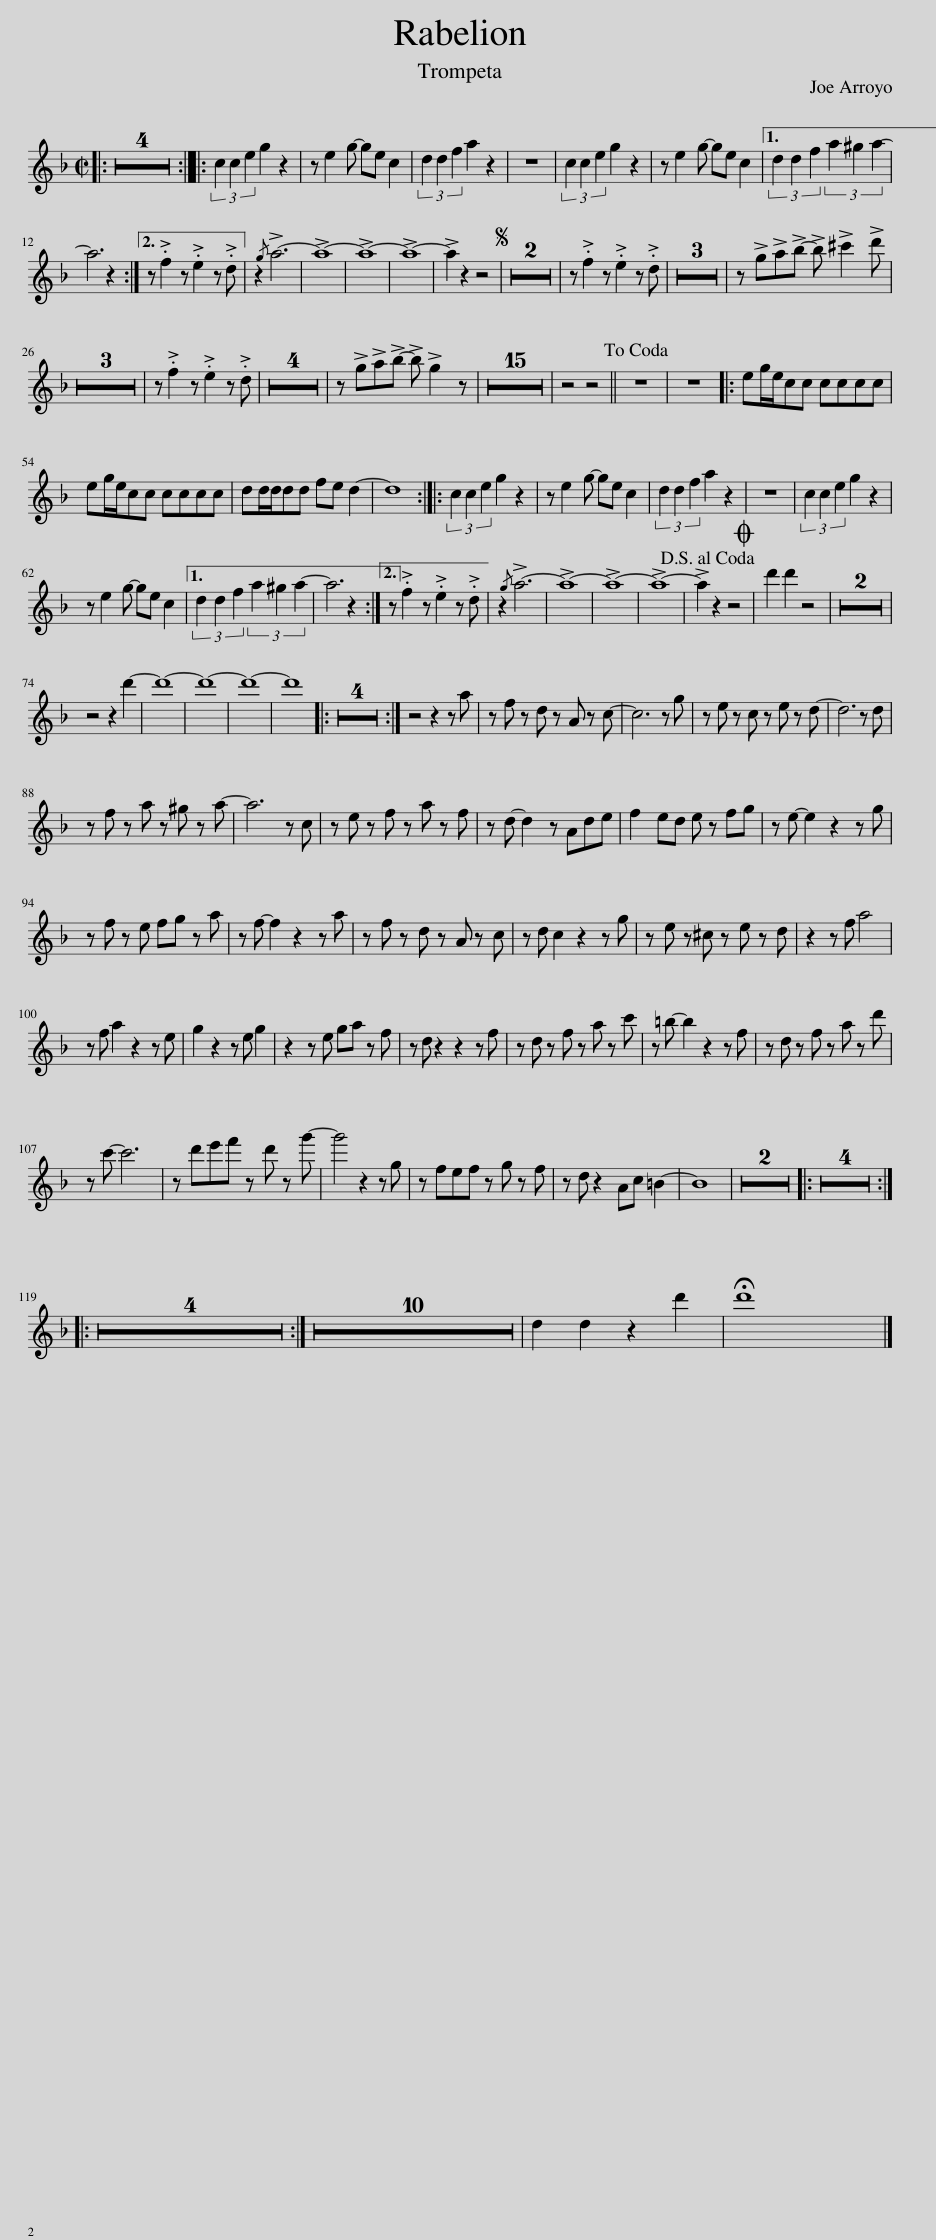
X:1
L:1/8
M:2/2
I:linebreak $
K:none
V:1 treble transpose=-2
V:1
[K:F]|: z8 | z8 | z8 | z8 :: (3c2 c2 e2 g2 z2 | %5
 z e2 g- ge c2 | (3d2 d2 f2 a2 z2 | z8 | (3c2 c2 e2 g2 z2 | z e2 g- ge c2 |1 %10
 (3d2 d2 f2 (3a2 ^g2 a2- ||$ a6 z2 :|2 z .f2 z .e2 z .d || z2{/g} !>!a6- | !>!a8- | %15
 !>!a8- | !>!a8- | !>!a2 z2 z4 |S z8 | z8 | %20
 z .f2 z .e2 z .d | z8 | z8 | z8 | z !>!g!>!a!>!b- !>!b !>!^c'2 !>!d' |$ %25
 z8 | z8 | z8 | z .f2 z .e2 z .d | z8 | %30
 z8 | z8 | z8 | z !>!g!>!a!>!b- !>!b !>!g2 z | z8 | %35
 z8 | z8 | z8 | z8 | z8 | %40
 z8 | z8 | z8 | z8 | z8 | %45
 z8 | z8 | z8 | z8 | z4 z4 || %50
 z8!dacoda! | z8 |: eg/e/cc cccc |$ eg/e/cc cccc | dd/d/dd fe d2- | %55
 d8 :: (3c2 c2 e2 g2 z2 | z e2 g- ge c2 | (3d2 d2 f2 a2 z2 | z8 | %60
 (3c2 c2 e2 g2 z2 |$ z e2 g- ge c2 |0 (3d2 d2 f2 (3a2 ^g2 a2- || a6 z2 :|2 z .f2 z .e2 z .d || %65
 z2{/g} !>!a6- | !>!a8- | !>!a8- | !>!a8- | !>!a2 z2 z4!D.S.! | %70
O d'2 d'2 z4 | z8 | z8 |$ z4 z2 d'2- | d'8- | %75
 d'8- | d'8- | d'8 |: z8 | z8 | %80
 z8 | z8 :| z4 z2 z a | z f z d z A z c- | c6 z g | %85
 z e z c z e z d- | d6 z d |$ z f z a z ^g z a- | a6 z c | z e z f z a z f | %90
 z d- d2 z Ade | f2 ed e z fg | z e- e2 z2 z g |$ z f z e fg z a | z f- f2 z2 z a | %95
 z f z d z A z c | z d c2 z2 z g | z e z ^c z e z d | z2 z f a4 |$ z f a2 z2 z e | %100
 g2 z2 z e g2 | z2 z e ga z f | z d z2 z2 z f | z d z f z a z c' | z =b- b2 z2 z f | %105
 z d z f z a z d' |$ z c'- c'6 | z d'e'f' z d' z g'- | g'4 z2 z g | z fef z g z f | %110
 z d z2 Ac =B2- | B8 | z8 | z8 |: z8 | %115
 z8 | z8 | z8 ::$ z8 | z8 | %120
 z8 | z8 :| z8 | z8 | z8 | %125
 z8 | z8 | z8 | z8 | z8 | %130
 z8 | z8 | d2 d2 z2 d'2 | !fermata!d'8 |] %134
